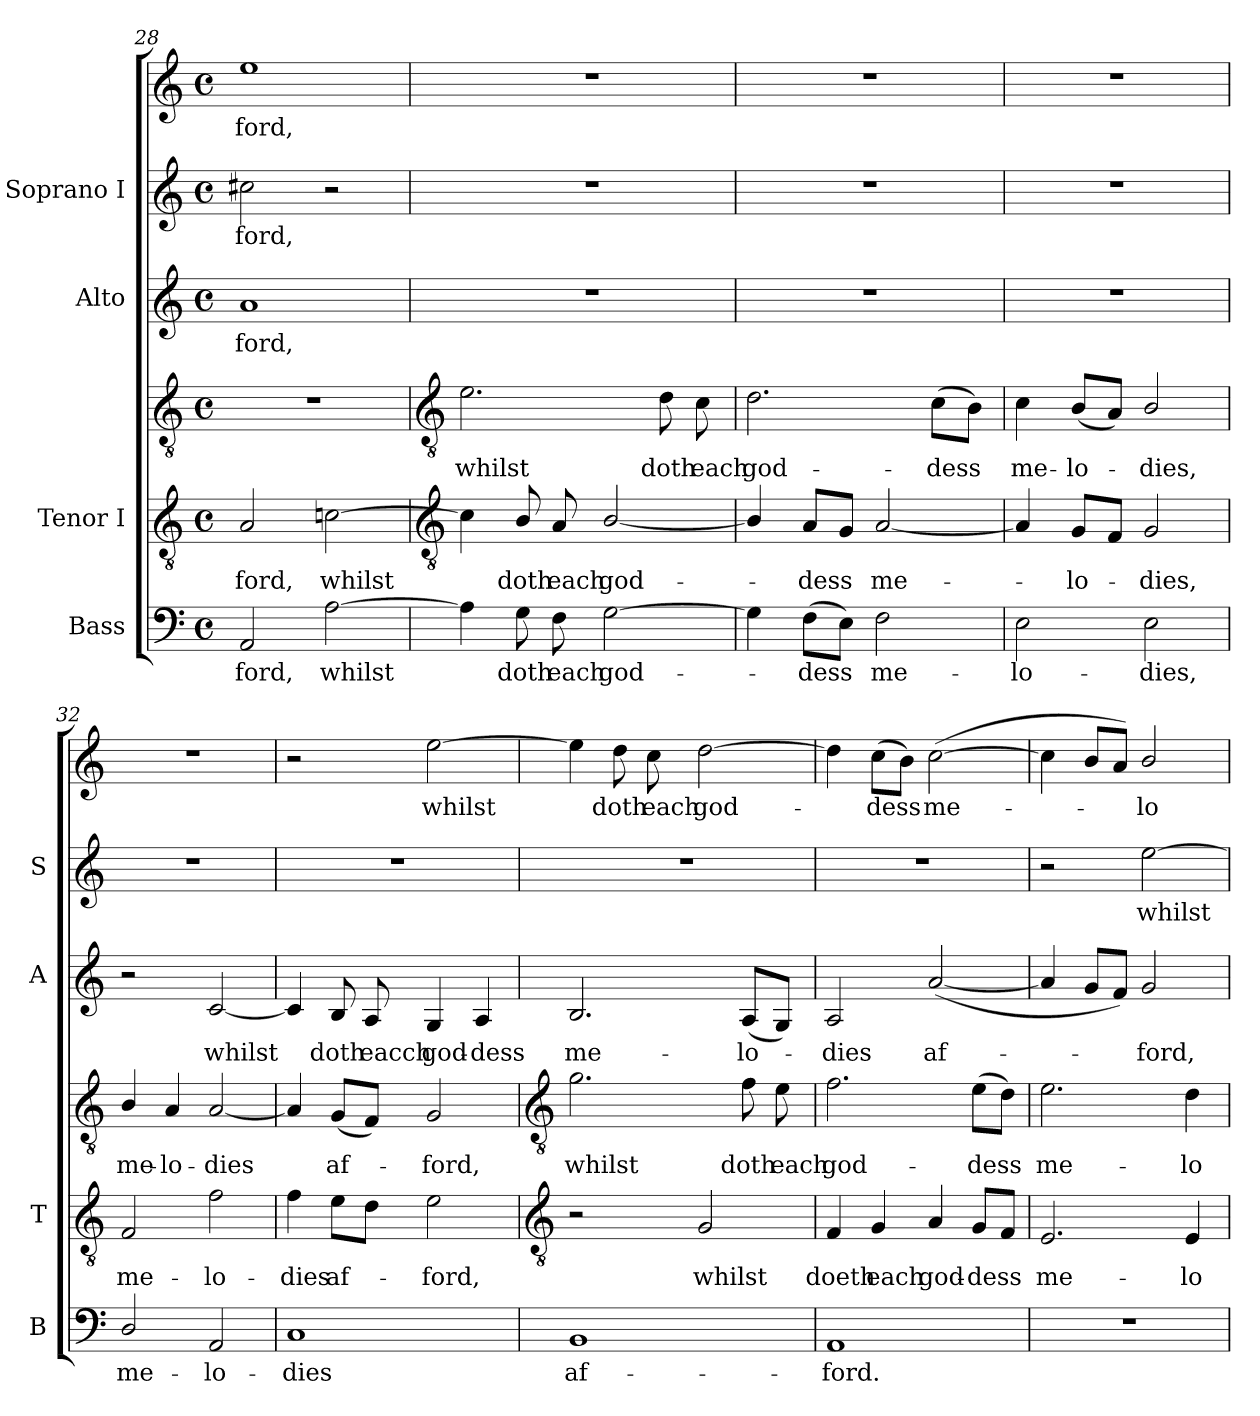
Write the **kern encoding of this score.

**kern	**text	**kern	**text	**kern	**text	**kern	**text	**kern	**text	**kern	**text
*part4	*part4	*part3	*part3	*part3	*part3	*part2	*part2	*part1	*part1	*part1	*part1
*staff6	*staff6	*staff5	*staff5	*staff4	*staff4	*staff3	*staff3	*staff2	*staff2	*staff1	*staff1
*I"Bass	*	*I"Tenor I	*	*	*	*I"Alto	*	*I"Soprano I	*	*	*
*I'B	*	*I'T	*	*	*	*I'A	*	*I'S	*	*	*
*clefF4	*	*clefGv2	*	*clefGv2	*	*clefG2	*	*clefG2	*	*clefG2	*
*k[]	*	*k[]	*	*k[]	*	*k[]	*	*k[]	*	*k[]	*
*C:	*	*C:	*	*C:	*	*C:	*	*C:	*	*C:	*
*M4/4	*	*M4/4	*	*M4/4	*	*M4/4	*	*M4/4	*	*M4/4	*
*met(c)	*	*met(c)	*	*met(c)	*	*met(c)	*	*met(c)	*	*met(c)	*
=28	=28	=28	=28	=28	=28	=28	=28	=28	=28	=28	=28
!	!LO:LY:b	!	!LO:LY:b	!	!	!	!LO:LY:b	!	!LO:LY:b	!	!LO:LY:b
2AA	ford,	2A	-ford,	1r	.	1a	-ford,	2cc#X	ford,	1ee	-ford,
!	!LO:LY:b	!	!LO:LY:b	!	!	!	!	!	!	!	!
[2A	whilst	[2cn	whilst	.	.	.	.	2r	.	.	.
!!LO:LB:g=z
=29	=29	=29	=29	=29	=29	=29	=29	=29	=29	=29	=29
*	*	*clefGv2	*	*clefGv2	*	*	*	*	*	*	*
!	!	!	!	!	!LO:LY:b	!	!	!	!	!	!
4A]	.	4c]	.	2.e	whilst	1r	.	1r	.	1r	.
!	!LO:LY:b	!	!LO:LY:b	!	!	!	!	!	!	!	!
8G\	doth	8B/	doth	.	.	.	.	.	.	.	.
!	!LO:LY:b	!	!LO:LY:b	!	!	!	!	!	!	!	!
8F	each	8A	each	.	.	.	.	.	.	.	.
!	!LO:LY:b	!	!LO:LY:b	!	!	!	!	!	!	!	!
[2G\	god-	[2B/	god-	.	.	.	.	.	.	.	.
!	!	!	!	!	!LO:LY:b	!	!	!	!	!	!
.	.	.	.	8d	doth	.	.	.	.	.	.
!	!	!	!	!	!LO:LY:b	!	!	!	!	!	!
.	.	.	.	8c	each	.	.	.	.	.	.
=30	=30	=30	=30	=30	=30	=30	=30	=30	=30	=30	=30
!	!	!	!	!	!LO:LY:b	!	!	!	!	!	!
4G\]	.	4B/]	.	2.d	god-	1r	.	1r	.	1r	.
!	!LO:LY:b	!	!LO:LY:b	!	!	!	!	!	!	!	!
(>8FL	dess	8AL	dess	.	.	.	.	.	.	.	.
8EJ)	.	8GJ	.	.	.	.	.	.	.	.	.
!	!LO:LY:b	!	!LO:LY:b	!	!	!	!	!	!	!	!
2F	me-	[2A	me-	.	.	.	.	.	.	.	.
!	!	!	!	!	!LO:LY:b	!	!	!	!	!	!
.	.	.	.	(>8cL	-dess	.	.	.	.	.	.
.	.	.	.	8BJ)	.	.	.	.	.	.	.
=31	=31	=31	=31	=31	=31	=31	=31	=31	=31	=31	=31
!	!LO:LY:b	!	!	!	!LO:LY:b	!	!	!	!	!	!
2E	-lo-	4A]	.	4c	me-	1r	.	1r	.	1r	.
!	!	!	!LO:LY:b	!	!LO:LY:b	!	!	!	!	!	!
.	.	8GL	lo-	(<8BL	-lo-	.	.	.	.	.	.
.	.	8FJ	.	8AJ)	.	.	.	.	.	.	.
!	!LO:LY:b	!	!LO:LY:b	!	!LO:LY:b	!	!	!	!	!	!
2E	-dies,	2G	dies,	2B/	dies,	.	.	.	.	.	.
=32	=32	=32	=32	=32	=32	=32	=32	=32	=32	=32	=32
!	!LO:LY:b	!	!LO:LY:b	!	!LO:LY:b	!	!	!	!	!	!
2D/	me-	2F	me-	4B/	me-	2r	.	1r	.	1r	.
!	!	!	!	!	!LO:LY:b	!	!	!	!	!	!
.	.	.	.	4A	-lo-	.	.	.	.	.	.
!	!LO:LY:b	!	!LO:LY:b	!	!LO:LY:b	!	!LO:LY:b	!	!	!	!
2AA	-lo-	2f	-lo-	[2A	-dies	[2c	whilst	.	.	.	.
=33	=33	=33	=33	=33	=33	=33	=33	=33	=33	=33	=33
!	!LO:LY:b	!	!LO:LY:b	!	!	!	!	!	!	!	!
1C	-dies	4f	dies	4A]	.	4c]	.	1r	.	2r	.
!	!	!	!LO:LY:b	!	!LO:LY:b	!	!LO:LY:b	!	!	!	!
.	.	8eL	af-	(<8GL	-af-	8B	doth	.	.	.	.
!	!	!	!	!	!	!	!LO:LY:b	!	!	!	!
.	.	8dJ	.	8FJ)	.	8A	eacch	.	.	.	.
!	!	!	!LO:LY:b	!	!LO:LY:b	!	!LO:LY:b	!	!	!	!LO:LY:b
.	.	2e	ford,	2G	ford,	4G	god-	.	.	[2ee	whilst
!	!	!	!	!	!	!	!LO:LY:b	!	!	!	!
.	.	.	.	.	.	4A	-dess	.	.	.	.
!!LO:LB:g=z
=34	=34	=34	=34	=34	=34	=34	=34	=34	=34	=34	=34
*	*	*clefGv2	*	*clefGv2	*	*	*	*	*	*	*
!	!LO:LY:b	!	!	!	!LO:LY:b	!	!LO:LY:b	!	!	!	!
1BB	af-	2r	.	2.g	whilst	2.B	me-	1r	.	4ee]	.
!	!	!	!	!	!	!	!	!	!	!	!LO:LY:b
.	.	.	.	.	.	.	.	.	.	8dd	doth
!	!	!	!	!	!	!	!	!	!	!	!LO:LY:b
.	.	.	.	.	.	.	.	.	.	8cc	each
!	!	!	!LO:LY:b	!	!	!	!	!	!	!	!LO:LY:b
.	.	2G	whilst	.	.	.	.	.	.	[2dd	god-
!	!	!	!	!	!LO:LY:b	!	!LO:LY:b	!	!	!	!
.	.	.	.	8f	doth	(<8AL	-lo-	.	.	.	.
!	!	!	!	!	!LO:LY:b	!	!	!	!	!	!
.	.	.	.	8e	each	8GJ)	.	.	.	.	.
=35	=35	=35	=35	=35	=35	=35	=35	=35	=35	=35	=35
!	!LO:LY:b	!	!LO:LY:b	!	!LO:LY:b	!	!LO:LY:b	!	!	!	!
1AA	-ford.	4F	doeth	2.f	god-	2A	dies	1r	.	4dd]	.
!	!	!	!LO:LY:b	!	!	!	!	!	!	!	!LO:LY:b
.	.	4G	each	.	.	.	.	.	.	(>8ccL	dess
.	.	.	.	.	.	.	.	.	.	8bJ)	.
!	!	!	!LO:LY:b	!	!	!	!LO:LY:b	!	!	!	!LO:LY:b
.	.	4A	god-	.	.	(<[2a	af-	.	.	(<[2cc	me-
!	!	!	!LO:LY:b	!	!LO:LY:b	!	!	!	!	!	!
.	.	8GL	-dess	(>8eL	-dess	.	.	.	.	.	.
.	.	8FJ	.	8dJ)	.	.	.	.	.	.	.
=36	=36	=36	=36	=36	=36	=36	=36	=36	=36	=36	=36
!	!	!	!LO:LY:b	!	!LO:LY:b	!	!	!	!	!	!
1r	.	2.E	-me-	2.e	me-	4a]	.	2r	.	4cc]	.
.	.	.	.	.	.	8gL	.	.	.	8bL	.
.	.	.	.	.	.	8fJ)	.	.	.	8aJ)	.
!	!	!	!	!	!	!	!LO:LY:b	!	!LO:LY:b	!	!LO:LY:b
.	.	.	.	.	.	2g	ford,	[2ee	-whilst	2b/	lo-
!	!	!	!LO:LY:b	!	!LO:LY:b	!	!	!	!	!	!
.	.	4E	-lo-	4d	-lo-	.	.	.	.	.	.
=	=	=	=	=	=	=	=	=	=	=	=
*-	*-	*-	*-	*-	*-	*-	*-	*-	*-	*-	*-
